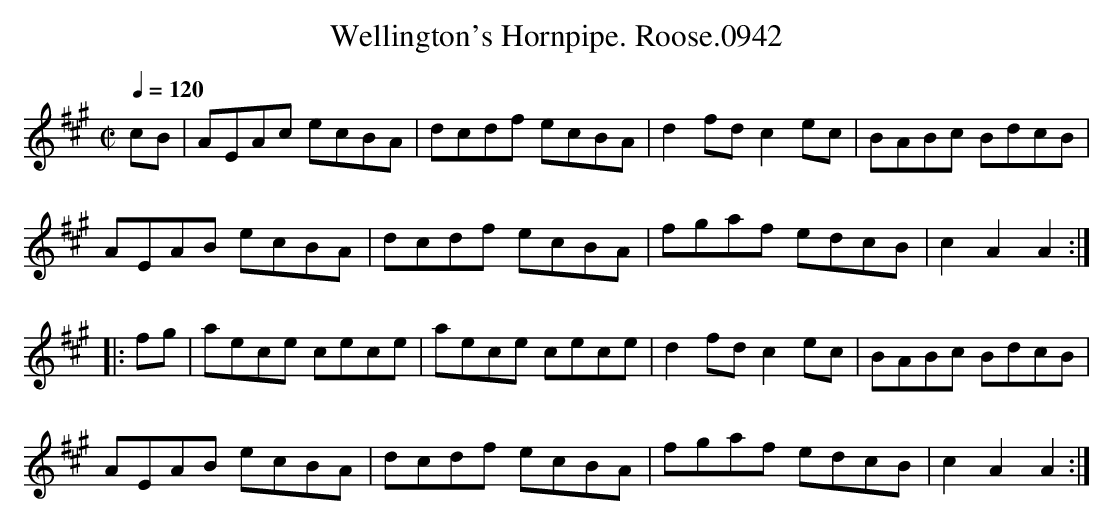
X:1
T:Wellington's Hornpipe. Roose.0942
M:C|
L:1/8
Q:1/4=120
K:A
cB | AEAc ecBA | dcdf ecBA | d2fd c2ec | BABc BdcB |
AEAB ecBA | dcdf ecBA | fgaf edcB | c2A2 A2 :|
|: fg | aece cece | aece cece | d2fd c2ec | BABc BdcB |
AEAB ecBA | dcdf ecBA | fgaf edcB | c2A2 A2 :|
